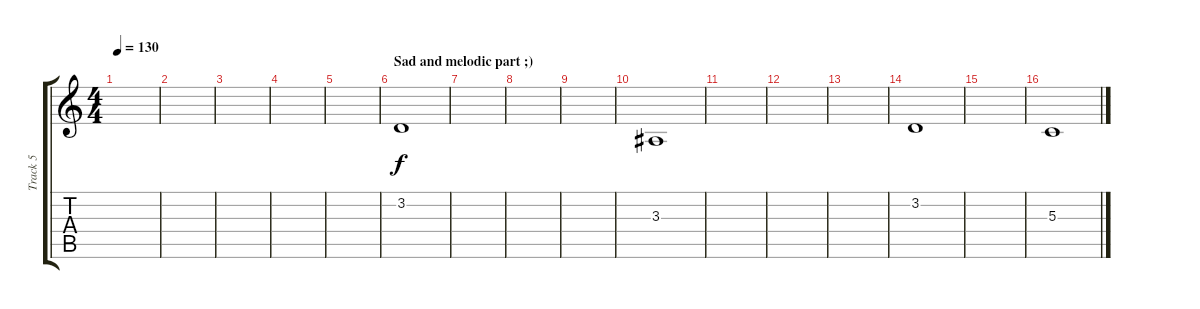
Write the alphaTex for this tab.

\track ("Track 5" "Track 5") {instrument acousticgrandpiano}
\staff {score tabs}
\tuning (E4 B3 G3 D3 A2 E2) {hide}
\ts (4 4)
\tempo 130
\clef g2
\ks c
|
|
|
|
|
\section ("" "Sad and melodic part ;)")
3.2.1{instrument tubularbells} |
|
|
|
3.3.1 |
|
|
|
3.2.1{instrument tubularbells} |
|
5.3.1
